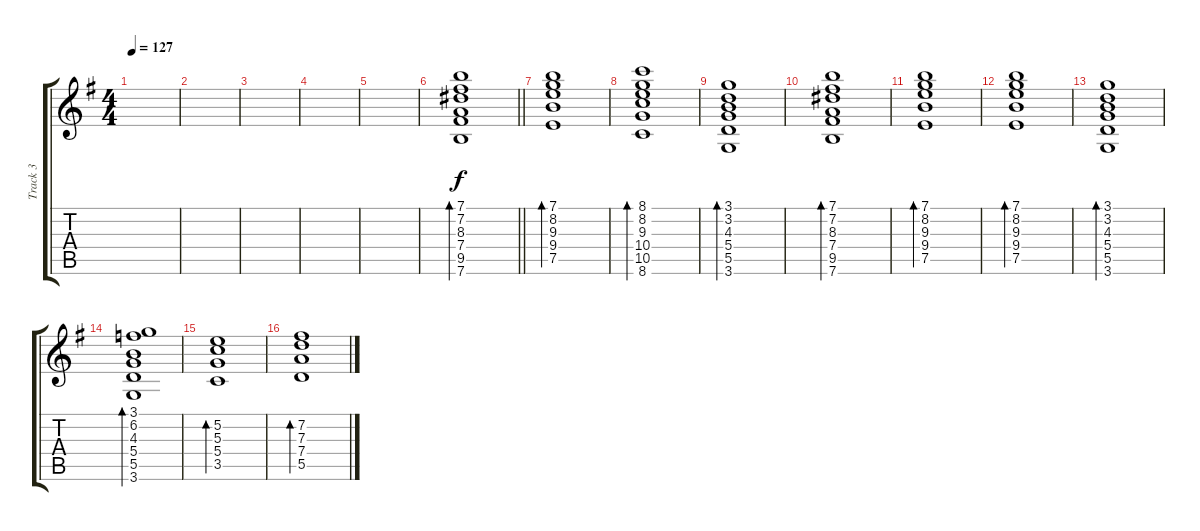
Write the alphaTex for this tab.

\track ("Track 3" "Track 3") {instrument electricguitarclean}
\staff {score tabs}
\tuning (E4 B3 G3 D3 A2 E2) {hide}
\ts (4 4)
\tempo 127
\clef g2
\ks g
|
|
|
|
|
\barLineRight lightlight
(7.1 7.2 8.3 7.4 9.5 7.6).1{bd 60} |
(7.1 8.2 9.3 9.4 7.5).1{bd 60} |
(8.1 8.2 9.3 10.4 10.5 8.6).1{bd 60} |
(3.1 3.2 4.3 5.4 5.5 3.6).1{bd 60} |
(7.1 7.2 8.3 7.4 9.5 7.6).1{bd 60} |
(7.1 8.2 9.3 9.4 7.5).1{bd 60} |
(7.1 8.2 9.3 9.4 7.5).1{bd 60} |
(3.1 3.2 4.3 5.4 5.5 3.6).1{bd 60} |
(3.1 6.2 4.3 5.4 5.5 3.6).1{bd 60} |
(5.2 5.3 5.4 3.5).1{bd 60} |
(7.2 7.3 7.4 5.5).1{bd 60}
